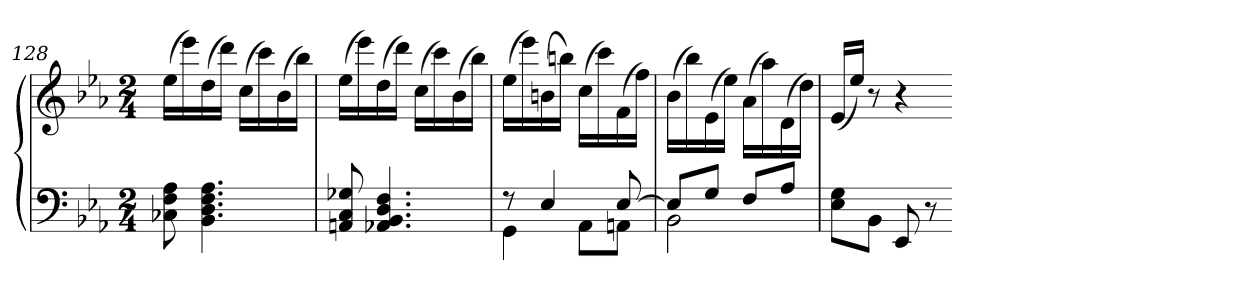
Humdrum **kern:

**kern	**kern
*part1	*part1
*staff2	*staff1
*clefF4	*clefG2
*k[b-e-a-]	*k[b-e-a-]
*E-:	*E-:
*M2/4	*M2/4
=128	=128
8C-X 8F 8A-	(16ee-LL
.	16eee-)
4.BB- 4.D 4.F 4.A-	(16dd
.	16dddJJ)
.	(16ccLL
.	16ccc)
.	(16b-
.	16bb-JJ)
=129	=129
8AAn 8C 8G-X	(16ee-LL
.	16eee-)
4.AA-X 4.BB- 4.D 4.F	(16dd
.	16dddJJ)
.	(16ccLL
.	16ccc)
.	(16b-
.	16bb-JJ)
=130	=130
*^	*
8r	4GG	(16ee-LL
.	.	16eee-)
4E-	.	(16bn
.	.	16bbnJJ)
.	8AA-L	(16ccLL
.	.	16ccc)
[8E-	8AAnJ	(16f
.	.	16ffJJ)
=131	=131	=131
8E-L]	2BB-	(16b-LL
.	.	16bb-)
8GJ	.	(16e-
.	.	16ee-JJ)
8FL	.	(16a-LL
.	.	16aa-)
8A-J	.	(16d
.	.	16ddJJ)
*v	*v	*
=132	=132
8E- 8GL	(16e-LL
.	16ee-JJ)
8BB-J	8r
8EE-	4r
8r	.
=-	=-
*-	*-
